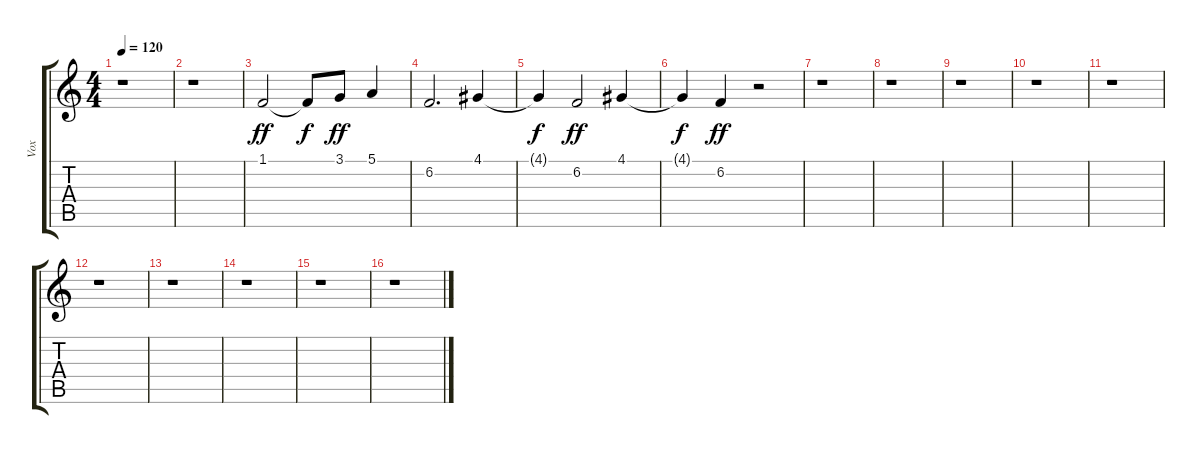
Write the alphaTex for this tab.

\track ("Vox" "Vox") {solo instrument vibraphone}
\staff {score tabs}
\tuning (E4 B3 G3 D3 A2 E2) {hide}
\ts (4 4)
\tempo 120
\clef g2
\ks c
r.1{dy f} |
r.1 |
1.1.2{dy ff} 1.1{t}.8{dy f} 3.1.8{dy ff} 5.1.4 |
6.2.2{d} 4.1.4 |
4.1{t}.4{dy f} 6.2.2{dy ff} 4.1.4 |
4.1{t}.4{dy f} 6.2.4{dy ff} r.2 |
r.1 |
r.1 |
r.1 |
r.1 |
r.1 |
r.1 |
r.1 |
r.1 |
r.1 |
r.1
